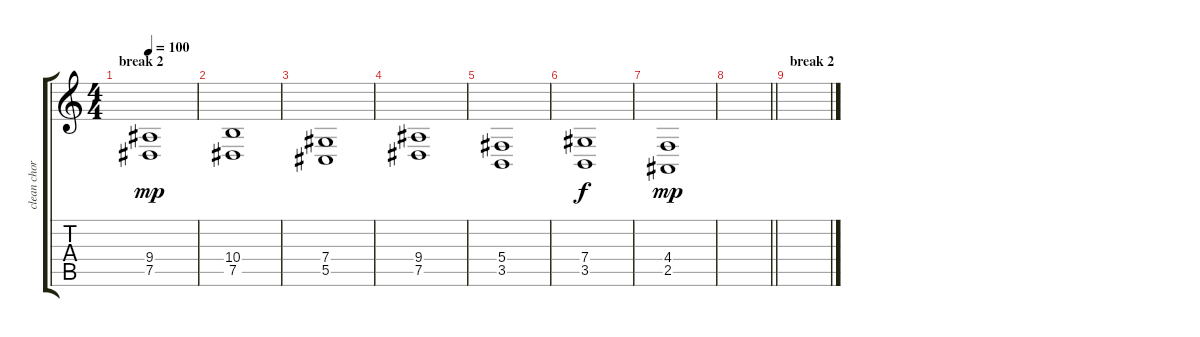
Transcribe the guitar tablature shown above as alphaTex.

\track ("clean chorus" "clean chor") {instrument choiraahs}
\staff {score tabs}
\tuning (Eb4 Bb3 Gb3 Db3 Ab2 Eb2) {hide}
\ts (4 4)
\section ("" "break 2")
\tempo 100
\clef g2
\ks c
(9.4 7.5).1{dy mp volume 6} |
(10.4 7.5).1 |
(7.4 5.5).1 |
(9.4 7.5).1 |
(5.4 3.5).1 |
(7.4 3.5).1{dy f} |
(4.4 2.5).1{dy mp} |
\barLineRight lightlight
|
\section ("" "break 2")
